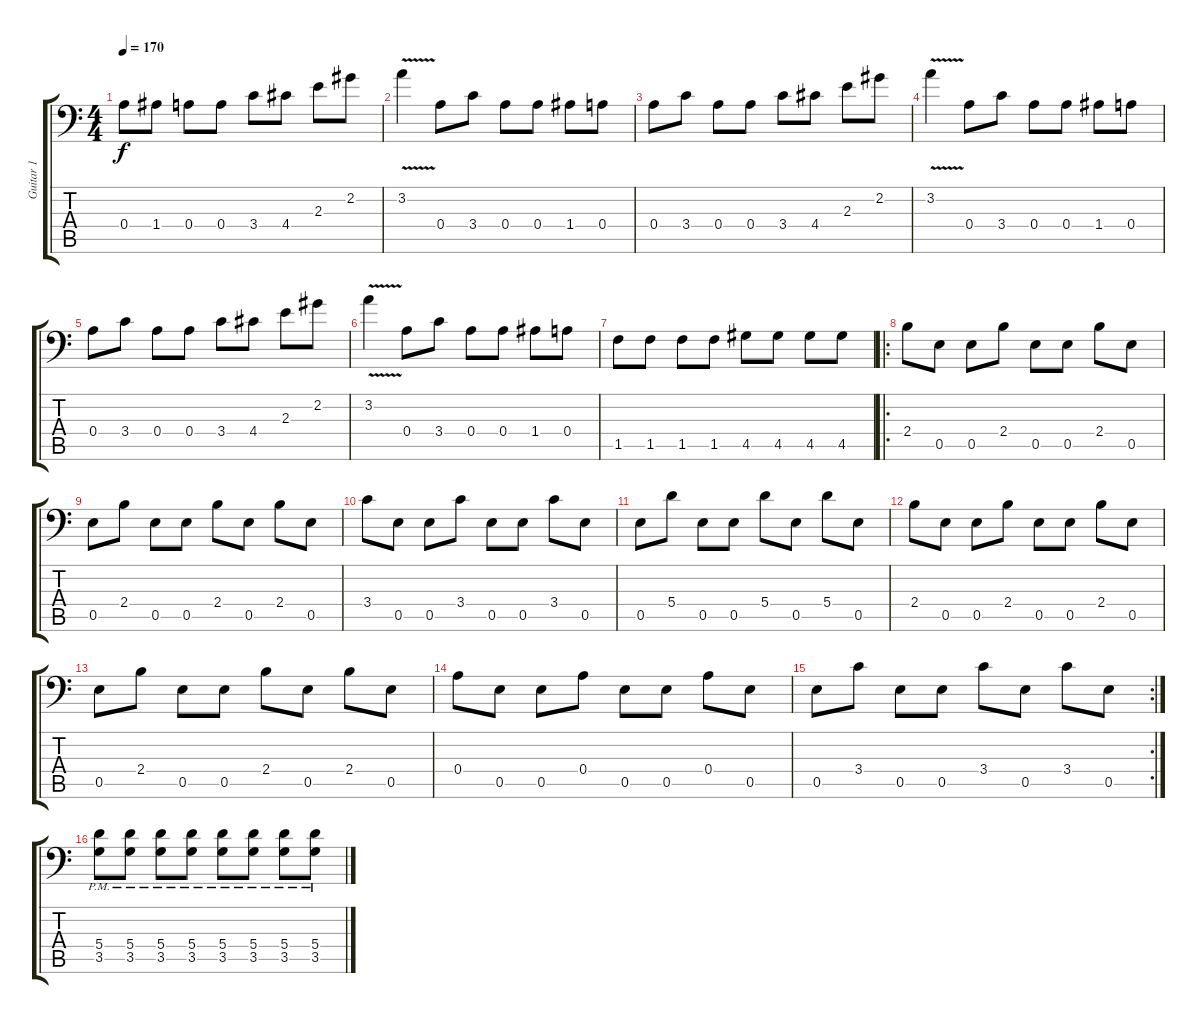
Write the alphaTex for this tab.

\track ("Guitar 1" "Guitar 1") {instrument distortionguitar}
\staff {score tabs}
\tuning (B3 Gb3 D3 A2 E2 A1) {hide}
\ts (4 4)
\tempo 170
\clef f4
\ks c
0.4.8{dy f} 1.4.8 0.4.8 0.4.8 3.4.8 4.4.8 2.3.8 2.2.8 |
3.2{v}.4 0.4.8 3.4.8 0.4.8 0.4.8 1.4.8 0.4.8 |
0.4.8 3.4.8 0.4.8 0.4.8 3.4.8 4.4.8 2.3.8 2.2.8 |
3.2{v}.4 0.4.8 3.4.8 0.4.8 0.4.8 1.4.8 0.4.8 |
0.4.8 3.4.8 0.4.8 0.4.8 3.4.8 4.4.8 2.3.8 2.2.8 |
3.2{v}.4 0.4.8 3.4.8 0.4.8 0.4.8 1.4.8 0.4.8 |
1.5.8 1.5.8 1.5.8 1.5.8 4.5.8 4.5.8 4.5.8 4.5.8 |
\ro
2.4.8 0.5.8 0.5.8 2.4.8 0.5.8 0.5.8 2.4.8 0.5.8 |
0.5.8 2.4.8 0.5.8 0.5.8 2.4.8 0.5.8 2.4.8 0.5.8 |
3.4.8 0.5.8 0.5.8 3.4.8 0.5.8 0.5.8 3.4.8 0.5.8 |
0.5.8 5.4.8 0.5.8 0.5.8 5.4.8 0.5.8 5.4.8 0.5.8 |
2.4.8 0.5.8 0.5.8 2.4.8 0.5.8 0.5.8 2.4.8 0.5.8 |
0.5.8 2.4.8 0.5.8 0.5.8 2.4.8 0.5.8 2.4.8 0.5.8 |
0.4.8 0.5.8 0.5.8 0.4.8 0.5.8 0.5.8 0.4.8 0.5.8 |
\rc 2
0.5.8 3.4.8 0.5.8 0.5.8 3.4.8 0.5.8 3.4.8 0.5.8 |
(5.4{pm} 3.5{pm}).8 (5.4{pm} 3.5{pm}).8 (5.4{pm} 3.5{pm}).8 (5.4{pm} 3.5{pm}).8 (5.4{pm} 3.5{pm}).8 (5.4{pm} 3.5{pm}).8 (5.4{pm} 3.5{pm}).8 (5.4{pm} 3.5{pm}).8
